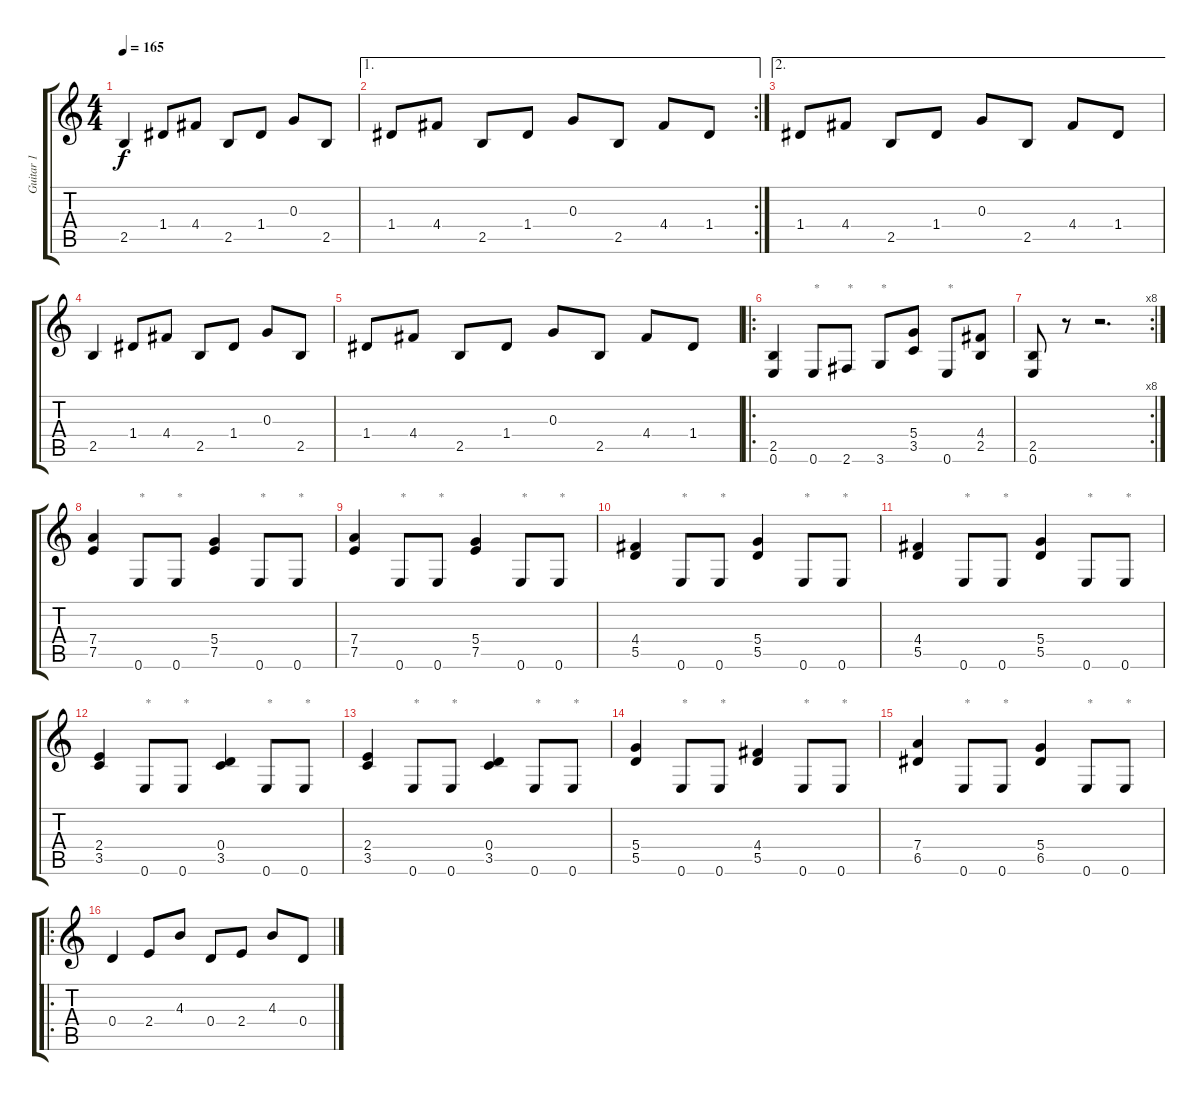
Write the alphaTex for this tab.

\track ("Guitar 1" "Guitar 1") {instrument overdrivenguitar}
\staff {score tabs}
\tuning (E4 B3 G3 D3 A2 E2) {hide}
\ts (4 4)
\tempo 165
\clef g2
\ks c
2.5.4{dy f} 1.4.8 4.4.8 2.5.8 1.4.8 0.3.8 2.5.8 |
\ae 1
\rc 2
1.4.8 4.4.8 2.5.8 1.4.8 0.3.8 2.5.8 4.4.8 1.4.8 |
\ae 2
1.4.8 4.4.8 2.5.8 1.4.8 0.3.8 2.5.8 4.4.8 1.4.8 |
2.5.4 1.4.8 4.4.8 2.5.8 1.4.8 0.3.8 2.5.8 |
1.4.8 4.4.8 2.5.8 1.4.8 0.3.8 2.5.8 4.4.8 1.4.8 |
\ro
(2.5 0.6).4 0.6.8{txt "*"} 2.6.8{txt "*"} 3.6.8{txt "*"} (5.4 3.5).8 0.6.8{txt "*"} (4.4 2.5).8 |
\rc 8
(2.5 0.6).8 r.8 r.2{d} |
(7.4 7.5).4 0.6.8{txt "*"} 0.6.8{txt "*"} (5.4 7.5).4 0.6.8{txt "*"} 0.6.8{txt "*"} |
(7.4 7.5).4 0.6.8{txt "*"} 0.6.8{txt "*"} (5.4 7.5).4 0.6.8{txt "*"} 0.6.8{txt "*"} |
(4.4 5.5).4 0.6.8{txt "*"} 0.6.8{txt "*"} (5.4 5.5).4 0.6.8{txt "*"} 0.6.8{txt "*"} |
(4.4 5.5).4 0.6.8{txt "*"} 0.6.8{txt "*"} (5.4 5.5).4 0.6.8{txt "*"} 0.6.8{txt "*"} |
(2.4 3.5).4 0.6.8{txt "*"} 0.6.8{txt "*"} (0.4 3.5).4 0.6.8{txt "*"} 0.6.8{txt "*"} |
(2.4 3.5).4 0.6.8{txt "*"} 0.6.8{txt "*"} (0.4 3.5).4 0.6.8{txt "*"} 0.6.8{txt "*"} |
(5.4 5.5).4 0.6.8{txt "*"} 0.6.8{txt "*"} (4.4 5.5).4 0.6.8{txt "*"} 0.6.8{txt "*"} |
(7.4 6.5).4 0.6.8{txt "*"} 0.6.8{txt "*"} (5.4 6.5).4 0.6.8{txt "*"} 0.6.8{txt "*"} |
\ro
0.4.4 2.4.8 4.3.8 0.4.8 2.4.8 4.3.8 0.4.8
